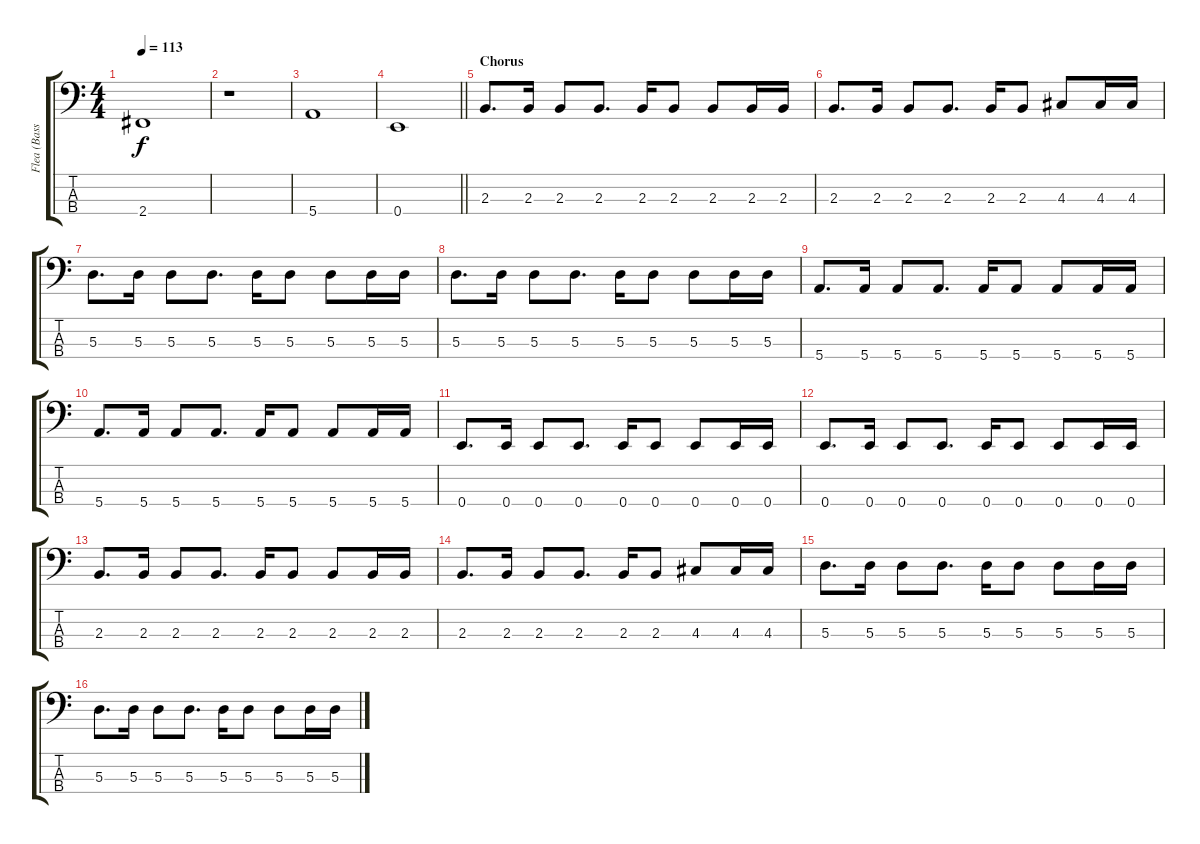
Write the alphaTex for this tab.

\track ("Flea (Bass)" "Flea (Bass") {instrument electricbassfinger}
\staff {score tabs}
\tuning (G2 D2 A1 E1) {hide}
\ts (4 4)
\tempo 113
\clef f4
\ks c
2.4.1{dy f} |
r.1 |
5.4.1 |
\barLineRight lightlight
0.4.1 |
\section ("" "Chorus")
2.3.8{d} 2.3.16 2.3.8 2.3.8{d} 2.3.16 2.3.8 2.3.8 2.3.16 2.3.16 |
2.3.8{d} 2.3.16 2.3.8 2.3.8{d} 2.3.16 2.3.8 4.3.8 4.3.16 4.3.16 |
5.3.8{d} 5.3.16 5.3.8 5.3.8{d} 5.3.16 5.3.8 5.3.8 5.3.16 5.3.16 |
5.3.8{d} 5.3.16 5.3.8 5.3.8{d} 5.3.16 5.3.8 5.3.8 5.3.16 5.3.16 |
5.4.8{d} 5.4.16 5.4.8 5.4.8{d} 5.4.16 5.4.8 5.4.8 5.4.16 5.4.16 |
5.4.8{d} 5.4.16 5.4.8 5.4.8{d} 5.4.16 5.4.8 5.4.8 5.4.16 5.4.16 |
0.4.8{d} 0.4.16 0.4.8 0.4.8{d} 0.4.16 0.4.8 0.4.8 0.4.16 0.4.16 |
0.4.8{d} 0.4.16 0.4.8 0.4.8{d} 0.4.16 0.4.8 0.4.8 0.4.16 0.4.16 |
2.3.8{d} 2.3.16 2.3.8 2.3.8{d} 2.3.16 2.3.8 2.3.8 2.3.16 2.3.16 |
2.3.8{d} 2.3.16 2.3.8 2.3.8{d} 2.3.16 2.3.8 4.3.8 4.3.16 4.3.16 |
5.3.8{d} 5.3.16 5.3.8 5.3.8{d} 5.3.16 5.3.8 5.3.8 5.3.16 5.3.16 |
5.3.8{d} 5.3.16 5.3.8 5.3.8{d} 5.3.16 5.3.8 5.3.8 5.3.16 5.3.16
